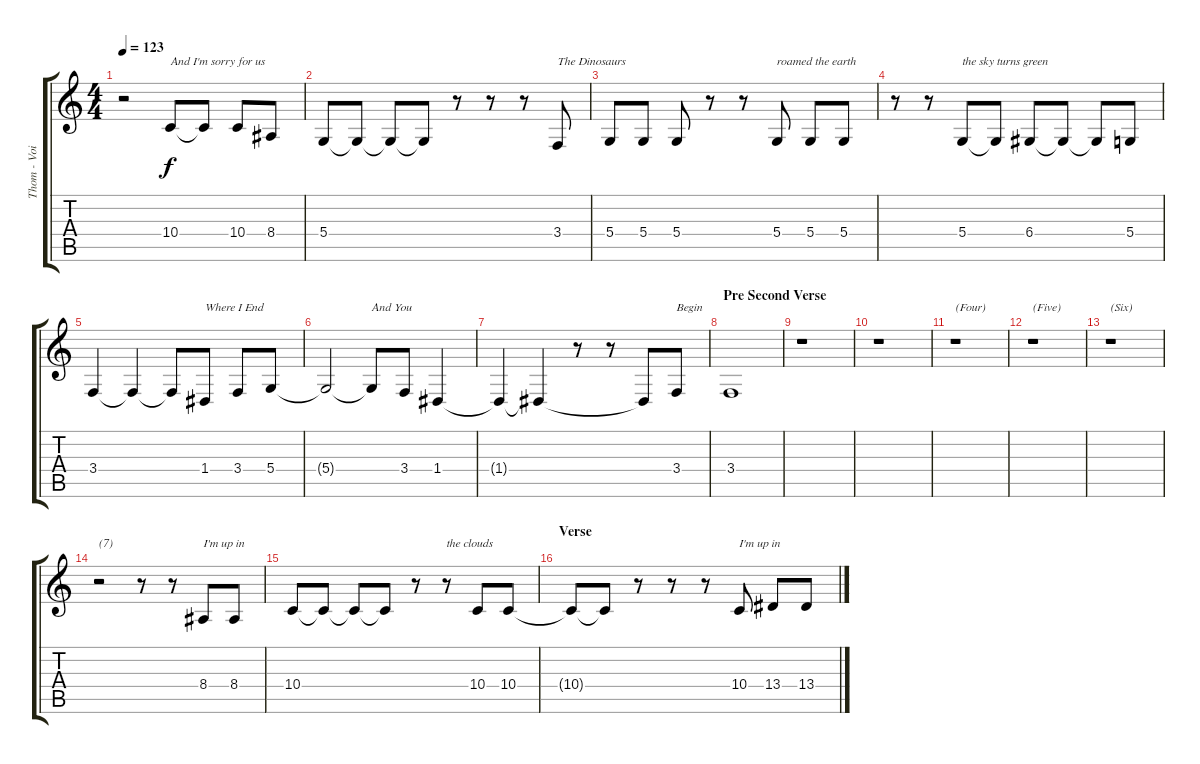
\track ("Thom - Voice" "Thom - Voi") {instrument acousticgrandpiano}
\staff {score tabs}
\tuning (E4 B3 G3 D3 A2 E2) {hide}
\ts (4 4)
\tempo 123
\clef g2
\ks c
r.2{dy f} 10.4.8{txt "And I'm sorry for us"} 10.4{t}.8 10.4.8 8.4.8 |
5.4.8 5.4{t}.8 5.4{t}.8 5.4{t}.8 r.8 r.8 r.8 3.4.8{txt "The Dinosaurs"} |
5.4.8 5.4.8 5.4.8 r.8 r.8 5.4.8{txt "roamed the earth"} 5.4.8 5.4.8 |
r.8 r.8 5.4.8{txt "the sky turns green"} 5.4{t}.8 6.4.8 6.4{t}.8 6.4{t}.8 5.4.8 |
3.4.4 3.4{t}.4 3.4{t}.8 1.4.8{txt "Where I End"} 3.4.8 5.4.8 |
5.4{t}.2 5.4{t}.8{txt "And You"} 3.4.8 1.4.4 |
1.4{t}.4 1.4{t}.4 r.8 r.8 1.4{t}.8 3.4.8{txt "Begin"} |
\section ("" "Pre Second Verse")
3.4.1 |
r.1 |
r.1 |
r.1{txt "(Four)"} |
r.1{txt "(Five)"} |
r.1{txt "(Six)"} |
r.2{txt "(7)"} r.8 r.8 8.4.8{txt "I'm up in"} 8.4.8 |
10.4.8 10.4{t}.8 10.4{t}.8 10.4{t}.8 r.8 r.8{txt "the clouds"} 10.4.8 10.4.8 |
\section ("" "Verse")
10.4{t}.8 10.4{t}.8 r.8 r.8 r.8 10.4.8{txt "I'm up in"} 13.4.8 13.4.8
